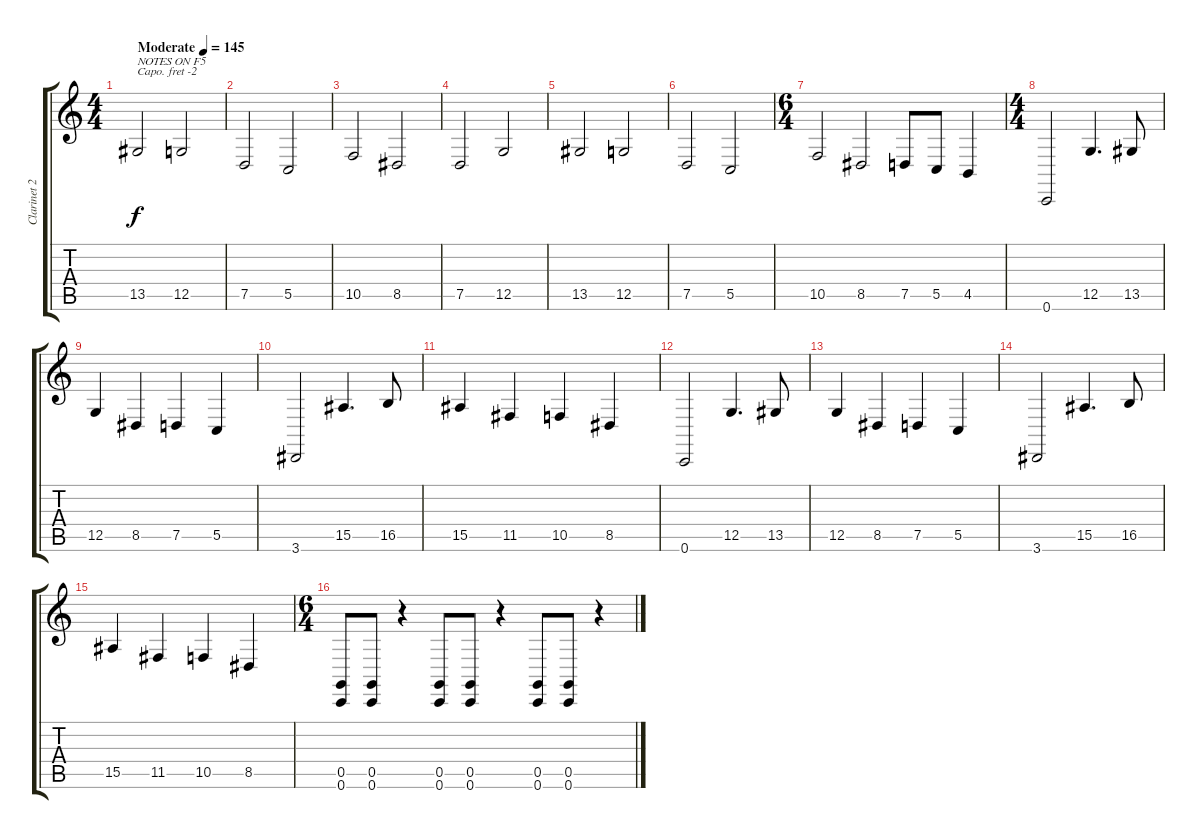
\track ("Clarinet 2" "Clarinet 2") {instrument clarinet}
\staff {score tabs}
\capo -2
\tuning (E4 B3 G3 D3 A2 D2) {hide}
\ts (4 4)
\tempo (145 "Moderate")
\clef g2
\ks c
13.5.2{txt "NOTES ON F5" dy f instrument clarinet} 12.5.2 |
7.5.2 5.5.2 |
10.5.2 8.5.2 |
7.5.2 12.5.2 |
13.5.2 12.5.2 |
7.5.2 5.5.2 |
\ts (6 4)
10.5.2 8.5.2 7.5.8 5.5.8 4.5.4 |
\ts (4 4)
0.6.2 12.5.4{d} 13.5.8 |
12.5.4 8.5.4 7.5.4 5.5.4 |
3.6.2 15.5.4{d} 16.5.8 |
15.5.4 11.5.4 10.5.4 8.5.4 |
0.6.2 12.5.4{d} 13.5.8 |
12.5.4 8.5.4 7.5.4 5.5.4 |
3.6.2 15.5.4{d} 16.5.8 |
15.5.4 11.5.4 10.5.4 8.5.4 |
\ts (6 4)
(0.5 0.6).8 (0.5 0.6).8 r.4 (0.5 0.6).8 (0.5 0.6).8 r.4 (0.5 0.6).8 (0.5 0.6).8 r.4
